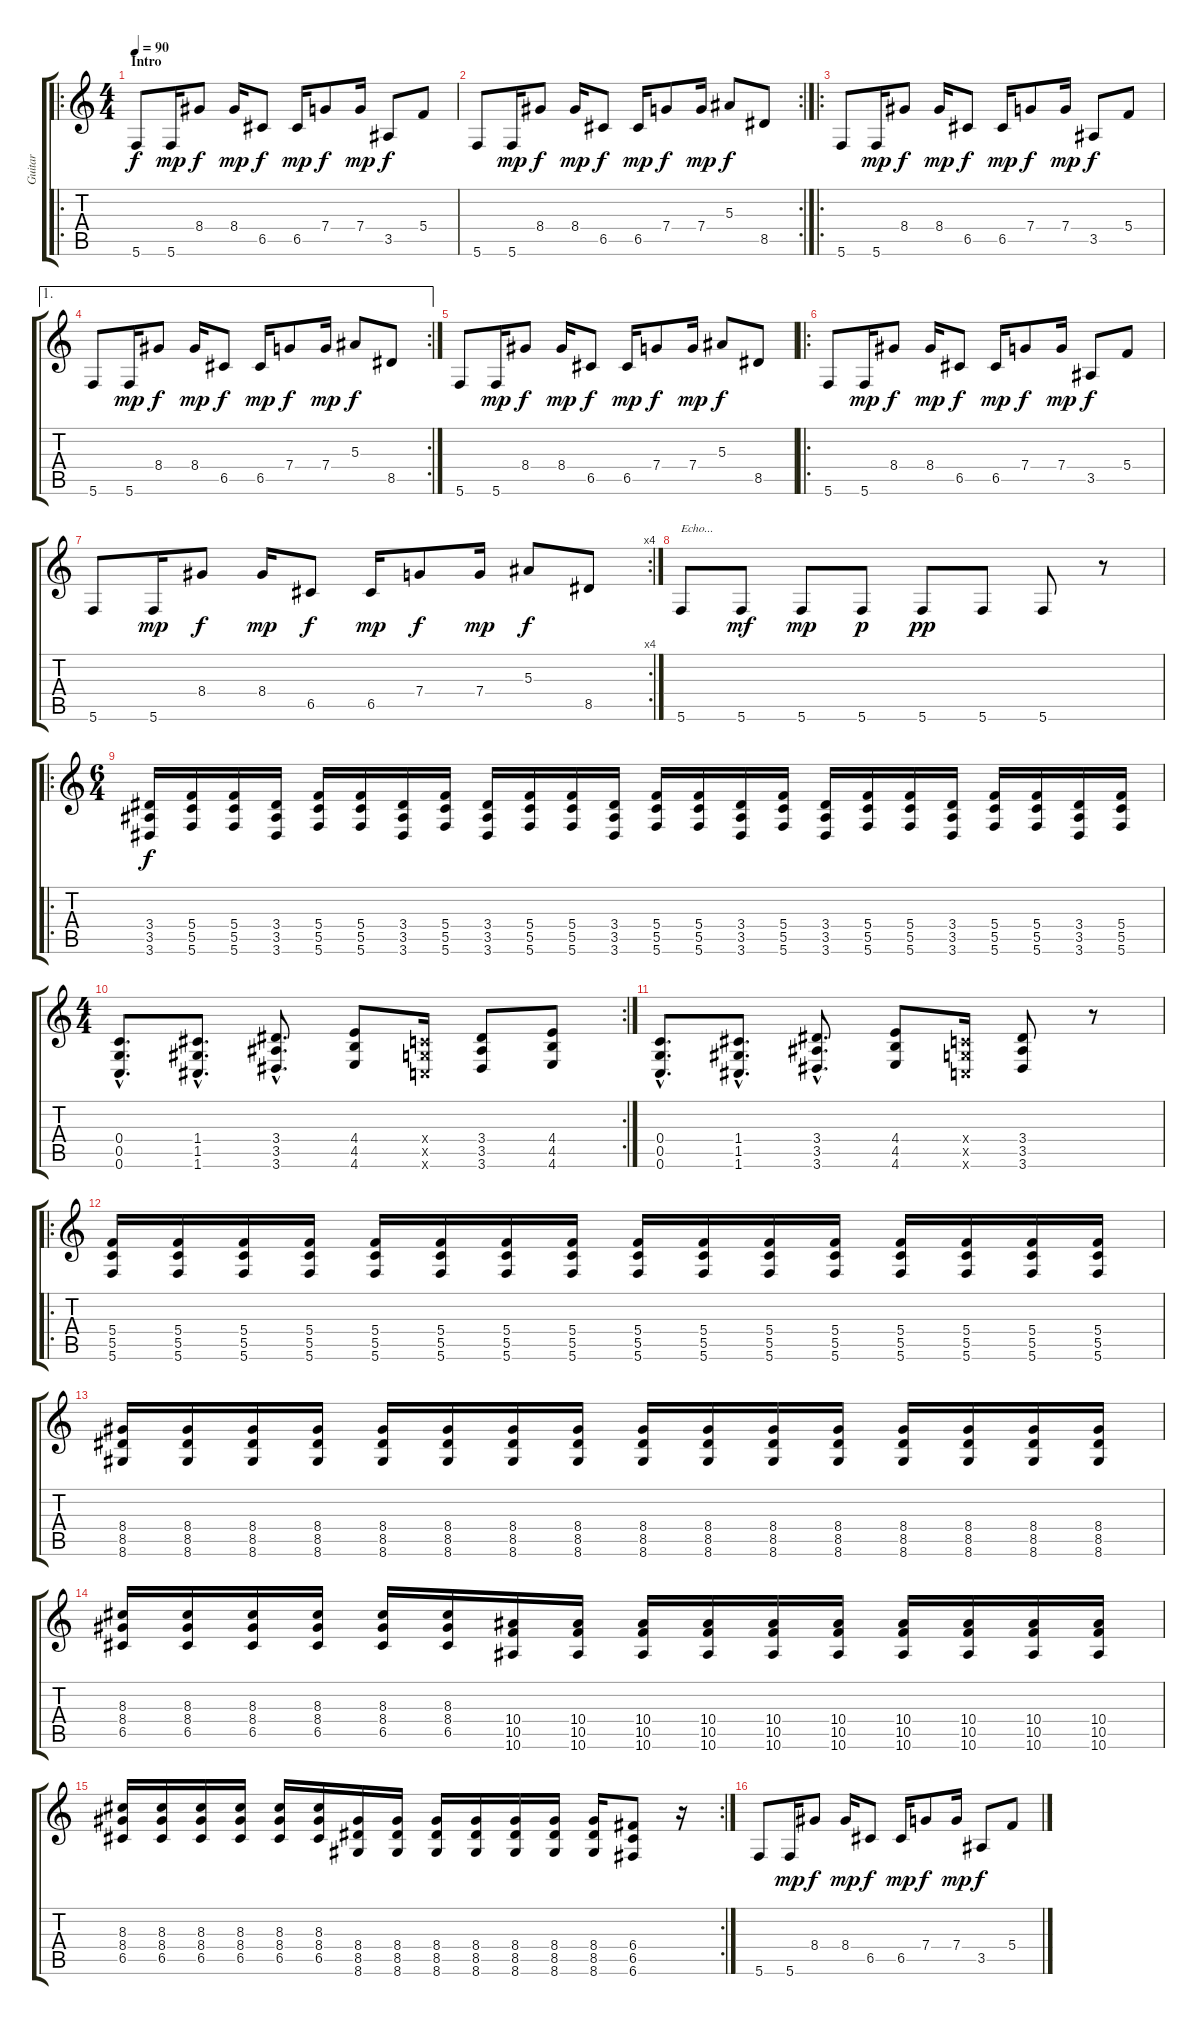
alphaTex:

\track ("Guitar" "Guitar") {instrument distortionguitar}
\staff {score tabs}
\tuning (D4 A3 F3 C3 G2 C2) {hide}
\ro
\ts (4 4)
\section ("" "Intro")
\tempo 90
\clef g2
\ks c
5.6.8{dy f instrument distortionguitar} 5.6.16{dy mp} 8.4.8{dy f} 8.4.16{dy mp} 6.5.8{dy f} 6.5.16{dy mp} 7.4.8{dy f} 7.4.16{dy mp} 3.5.8{dy f} 5.4.8 |
\rc 2
5.6.8 5.6.16{dy mp} 8.4.8{dy f} 8.4.16{dy mp} 6.5.8{dy f} 6.5.16{dy mp} 7.4.8{dy f} 7.4.16{dy mp} 5.3.8{dy f} 8.5.8 |
\ro
5.6.8 5.6.16{dy mp} 8.4.8{dy f} 8.4.16{dy mp} 6.5.8{dy f} 6.5.16{dy mp} 7.4.8{dy f} 7.4.16{dy mp} 3.5.8{dy f} 5.4.8 |
\ae 1
\rc 2
5.6.8 5.6.16{dy mp} 8.4.8{dy f} 8.4.16{dy mp} 6.5.8{dy f} 6.5.16{dy mp} 7.4.8{dy f} 7.4.16{dy mp} 5.3.8{dy f} 8.5.8 |
5.6.8 5.6.16{dy mp} 8.4.8{dy f} 8.4.16{dy mp} 6.5.8{dy f} 6.5.16{dy mp} 7.4.8{dy f} 7.4.16{dy mp} 5.3.8{dy f} 8.5.8 |
\ro
5.6.8 5.6.16{dy mp} 8.4.8{dy f} 8.4.16{dy mp} 6.5.8{dy f} 6.5.16{dy mp} 7.4.8{dy f} 7.4.16{dy mp} 3.5.8{dy f} 5.4.8 |
\rc 4
5.6.8 5.6.16{dy mp} 8.4.8{dy f} 8.4.16{dy mp} 6.5.8{dy f} 6.5.16{dy mp} 7.4.8{dy f} 7.4.16{dy mp} 5.3.8{dy f} 8.5.8 |
5.6.8{txt "Echo..."} 5.6.8{dy mf} 5.6.8{dy mp} 5.6.8{dy p} 5.6.8{dy pp} 5.6.8 5.6.8 r.8 |
\ro
\ts (6 4)
(3.4 3.5 3.6).16{dy f} (5.4 5.5 5.6).16 (5.4 5.5 5.6).16 (3.4 3.5 3.6).16 (5.4 5.5 5.6).16 (5.4 5.5 5.6).16 (3.4 3.5 3.6).16 (5.4 5.5 5.6).16 (3.4 3.5 3.6).16 (5.4 5.5 5.6).16 (5.4 5.5 5.6).16 (3.4 3.5 3.6).16 (5.4 5.5 5.6).16 (5.4 5.5 5.6).16 (3.4 3.5 3.6).16 (5.4 5.5 5.6).16 (3.4 3.5 3.6).16 (5.4 5.5 5.6).16 (5.4 5.5 5.6).16 (3.4 3.5 3.6).16 (5.4 5.5 5.6).16 (5.4 5.5 5.6).16 (3.4 3.5 3.6).16 (5.4 5.5 5.6).16 |
\rc 2
\ts (4 4)
(0.4{hac} 0.5{hac} 0.6{hac}).8{d} (1.4{hac} 1.5{hac} 1.6{hac}).8{d} (3.4{hac} 3.5{hac} 3.6{hac}).8{d} (4.4 4.5 4.6).8 (0.4{x} 0.5{x} 0.6{x}).16 (3.4 3.5 3.6).8 (4.4 4.5 4.6).8 |
(0.4{hac} 0.5{hac} 0.6{hac}).8{d} (1.4{hac} 1.5{hac} 1.6{hac}).8{d} (3.4{hac} 3.5{hac} 3.6{hac}).8{d} (4.4 4.5 4.6).8 (0.4{x} 0.5{x} 0.6{x}).16 (3.4 3.5 3.6).8 r.8 |
\ro
(5.4 5.5 5.6).16 (5.4 5.5 5.6).16 (5.4 5.5 5.6).16 (5.4 5.5 5.6).16 (5.4 5.5 5.6).16 (5.4 5.5 5.6).16 (5.4 5.5 5.6).16 (5.4 5.5 5.6).16 (5.4 5.5 5.6).16 (5.4 5.5 5.6).16 (5.4 5.5 5.6).16 (5.4 5.5 5.6).16 (5.4 5.5 5.6).16 (5.4 5.5 5.6).16 (5.4 5.5 5.6).16 (5.4 5.5 5.6).16 |
(8.4 8.5 8.6).16 (8.4 8.5 8.6).16 (8.4 8.5 8.6).16 (8.4 8.5 8.6).16 (8.4 8.5 8.6).16 (8.4 8.5 8.6).16 (8.4 8.5 8.6).16 (8.4 8.5 8.6).16 (8.4 8.5 8.6).16 (8.4 8.5 8.6).16 (8.4 8.5 8.6).16 (8.4 8.5 8.6).16 (8.4 8.5 8.6).16 (8.4 8.5 8.6).16 (8.4 8.5 8.6).16 (8.4 8.5 8.6).16 |
(8.3 8.4 6.5).16 (8.3 8.4 6.5).16 (8.3 8.4 6.5).16 (8.3 8.4 6.5).16 (8.3 8.4 6.5).16 (8.3 8.4 6.5).16 (10.4 10.5 10.6).16 (10.4 10.5 10.6).16 (10.4 10.5 10.6).16 (10.4 10.5 10.6).16 (10.4 10.5 10.6).16 (10.4 10.5 10.6).16 (10.4 10.5 10.6).16 (10.4 10.5 10.6).16 (10.4 10.5 10.6).16 (10.4 10.5 10.6).16 |
\rc 2
(8.3 8.4 6.5).16 (8.3 8.4 6.5).16 (8.3 8.4 6.5).16 (8.3 8.4 6.5).16 (8.3 8.4 6.5).16 (8.3 8.4 6.5).16 (8.4 8.5 8.6).16 (8.4 8.5 8.6).16 (8.4 8.5 8.6).16 (8.4 8.5 8.6).16 (8.4 8.5 8.6).16 (8.4 8.5 8.6).16 (8.4 8.5 8.6).16 (6.4 6.5 6.6).8 r.16 |
5.6.8 5.6.16{dy mp} 8.4.8{dy f} 8.4.16{dy mp} 6.5.8{dy f} 6.5.16{dy mp} 7.4.8{dy f} 7.4.16{dy mp} 3.5.8{dy f} 5.4.8
